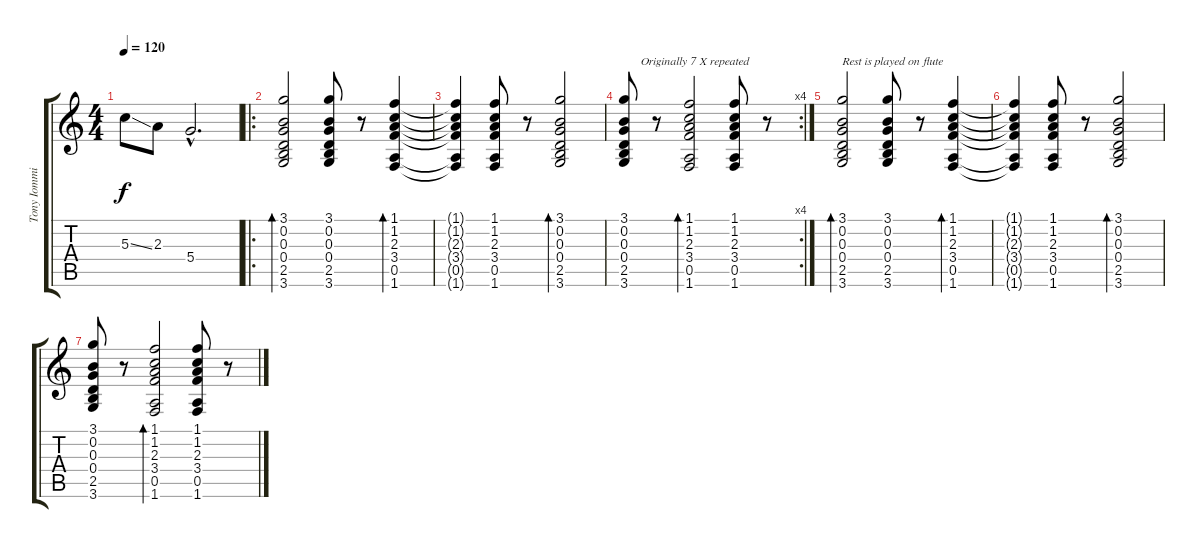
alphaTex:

\track ("Tony Iommi" "Tony Iommi") {instrument electricguitarclean}
\staff {score tabs}
\tuning (E4 B3 G3 D3 A2 E2) {hide}
\ts (4 4)
\tempo 120
\clef g2
\ks c
5.3{ss}.8{dy f} 2.3.8 5.4{hac}.2{d} |
\ro
(3.1 0.2 0.3 0.4 2.5 3.6).2{bd 120} (3.1 0.2 0.3 0.4 2.5 3.6).8 r.8 (1.1 1.2 2.3 3.4 0.5 1.6).4{bd 120} |
(1.1{t} 1.2{t} 2.3{t} 3.4{t} 0.5{t} 1.6{t}).4 (1.1 1.2 2.3 3.4 0.5 1.6).8 r.8 (3.1 0.2 0.3 0.4 2.5 3.6).2{bd 120 txt "                           Originally 7 X repeated"} |
\rc 4
(3.1 0.2 0.3 0.4 2.5 3.6).8 r.8 (1.1 1.2 2.3 3.4 0.5 1.6).2{bd 120} (1.1 1.2 2.3 3.4 0.5 1.6).8 r.8 |
(3.1 0.2 0.3 0.4 2.5 3.6).2{bd 120 txt "Rest is played on flute" volume 0} (3.1 0.2 0.3 0.4 2.5 3.6).8 r.8 (1.1 1.2 2.3 3.4 0.5 1.6).4{bd 120} |
(1.1{t} 1.2{t} 2.3{t} 3.4{t} 0.5{t} 1.6{t}).4 (1.1 1.2 2.3 3.4 0.5 1.6).8 r.8 (3.1 0.2 0.3 0.4 2.5 3.6).2{bd 120} |
(3.1 0.2 0.3 0.4 2.5 3.6).8 r.8 (1.1 1.2 2.3 3.4 0.5 1.6).2{bd 120} (1.1 1.2 2.3 3.4 0.5 1.6).8 r.8
